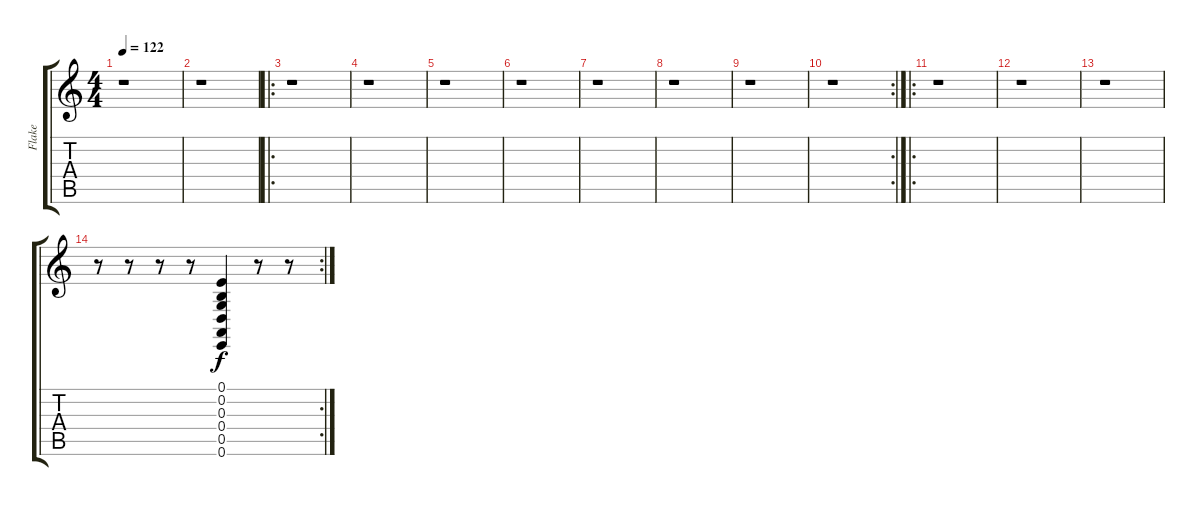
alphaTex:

\track ("Flake" "Flake") {instrument applause}
\staff {score tabs}
\tuning (E4 B3 G3 D3 A2 E2) {hide}
\ts (4 4)
\tempo 122
\clef g2
\ks c
r.1{dy f} |
r.1 |
\ro
r.1 |
r.1 |
r.1 |
r.1 |
r.1 |
r.1 |
r.1 |
\rc 2
r.1 |
\ro
r.1 |
r.1 |
r.1 |
\rc 2
r.8 r.8 r.8 r.8 (0.1 0.2 0.3 0.4 0.5 0.6).4 r.8 r.8
